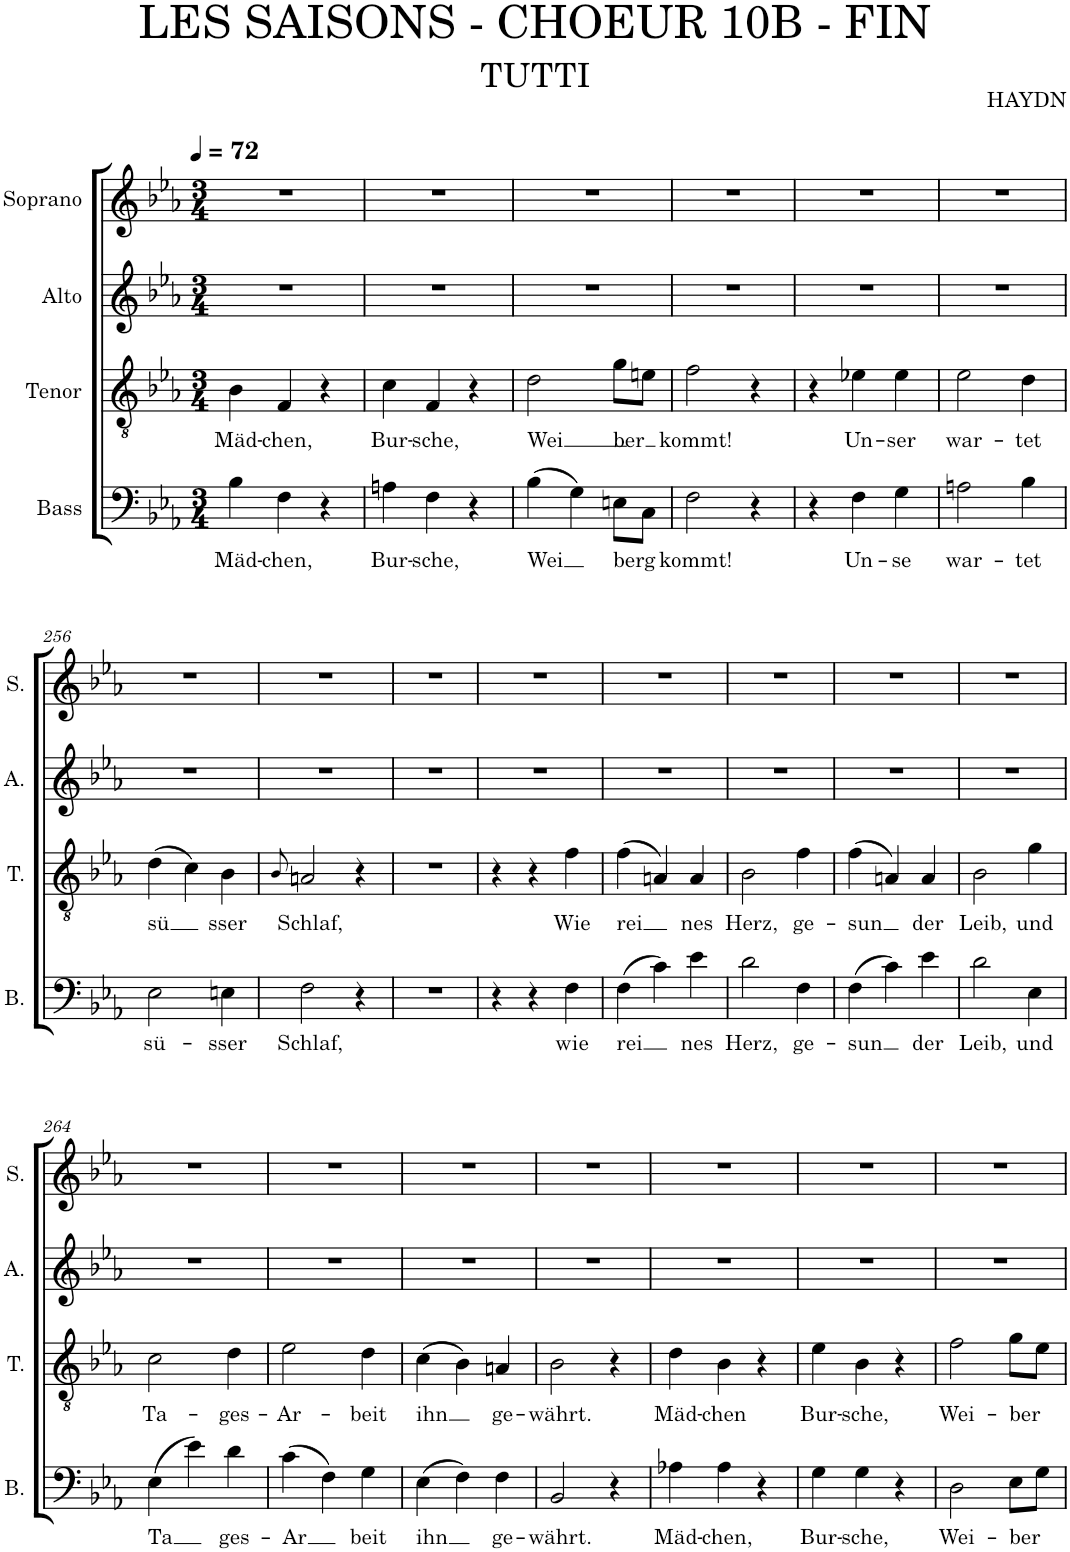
**kern	**text	**kern	**text	**kern	**kern
*part4	*part4	*part3	*part3	*part2	*part1
*staff4	*staff4	*staff3	*staff3	*staff2	*staff1
*I"Bass	*	*I"Tenor	*	*I"Alto	*I"Soprano
*I'B.	*	*I'T.	*	*I'A.	*I'S.
*clefF4	*	*clefGv2	*	*clefG2	*clefG2
*k[b-e-a-]	*	*k[b-e-a-]	*	*k[b-e-a-]	*k[b-e-a-]
*M3/4	*	*M3/4	*	*M3/4	*M3/4
*MM72	*	*MM72	*	*MM72	*MM72
=250	=250	=250	=250	=250	=250
!	!LO:LY:b	!	!LO:LY:b	!	!
4B-\	Mäd-	4B-\	Mäd-	2.r	2.r
!	!LO:LY:b	!	!LO:LY:b	!	!
4F\	-chen,	4F/	-chen,	.	.
4r	.	4r	.	.	.
=251	=251	=251	=251	=251	=251
!	!LO:LY:b	!	!LO:LY:b	!	!
4An\	Bur-	4c\	Bur-	2.r	2.r
!	!LO:LY:b	!	!LO:LY:b	!	!
4F\	-sche,	4F/	-sche,	.	.
4r	.	4r	.	.	.
=252	=252	=252	=252	=252	=252
!	!LO:LY:b	!	!LO:LY:b	!	!
(4B-\	Wei	2d\	Wei	2.r	2.r
4G\)	.	.	.	.	.
!	!LO:LY:b	!	!LO:LY:b	!	!
8En\L	berg	8g\L	ber	.	.
8C\J	.	8en\J	.	.	.
=253	=253	=253	=253	=253	=253
!	!LO:LY:b	!	!LO:LY:b	!	!
2F\	kommt!	2f\	kommt!	2.r	2.r
4r	.	4r	.	.	.
=254	=254	=254	=254	=254	=254
4r	.	4r	.	2.r	2.r
!	!LO:LY:b	!	!LO:LY:b	!	!
4F\	Un-	4e-X\	Un-	.	.
!	!LO:LY:b	!	!LO:LY:b	!	!
4G\	-se	4e-\	-ser	.	.
=255	=255	=255	=255	=255	=255
!	!LO:LY:b	!	!LO:LY:b	!	!
2An\	war-	2e-\	war-	2.r	2.r
!	!LO:LY:b	!	!LO:LY:b	!	!
4B-\	-tet	4d\	-tet	.	.
!!LO:LB:g=z
=256	=256	=256	=256	=256	=256
!	!LO:LY:b	!	!LO:LY:b	!	!
2E-\	sü-	(4d\	sü	2.r	2.r
.	.	4c\)	.	.	.
!	!LO:LY:b	!	!LO:LY:b	!	!
4En\	-sser	4B-\	sser	.	.
=257	=257	=257	=257	=257	=257
.	.	8qB-/	.	.	.
!	!LO:LY:b	!	!LO:LY:b	!	!
2F\	Schlaf,	2An/	Schlaf,	2.r	2.r
4r	.	4r	.	.	.
=258	=258	=258	=258	=258	=258
2.r	.	2.r	.	2.r	2.r
=259	=259	=259	=259	=259	=259
4r	.	4r	.	2.r	2.r
4r	.	4r	.	.	.
!	!LO:LY:b	!	!LO:LY:b	!	!
4F\	wie	4f\	Wie	.	.
=260	=260	=260	=260	=260	=260
!	!LO:LY:b	!	!LO:LY:b	!	!
(4F\	rei	(4f\	rei	2.r	2.r
4c\)	.	4An/)	.	.	.
!	!LO:LY:b	!	!LO:LY:b	!	!
4e-\	nes	4A/	nes	.	.
=261	=261	=261	=261	=261	=261
!	!LO:LY:b	!	!LO:LY:b	!	!
2d\	Herz,	2B-\	Herz,	2.r	2.r
!	!LO:LY:b	!	!LO:LY:b	!	!
4F\	ge-	4f\	ge-	.	.
=262	=262	=262	=262	=262	=262
!	!LO:LY:b	!	!LO:LY:b	!	!
(4F\	-sun	(4f\	-sun	2.r	2.r
4c\)	.	4An/)	.	.	.
!	!LO:LY:b	!	!LO:LY:b	!	!
4e-\	der	4A/	der	.	.
=263	=263	=263	=263	=263	=263
!	!LO:LY:b	!	!LO:LY:b	!	!
2d\	Leib,	2B-\	Leib,	2.r	2.r
!	!LO:LY:b	!	!LO:LY:b	!	!
4E-\	und	4g\	und	.	.
!!LO:LB:g=z
=264	=264	=264	=264	=264	=264
!	!LO:LY:b	!	!LO:LY:b	!	!
(4E-\	Ta	2c\	Ta-	2.r	2.r
4e-\)	.	.	.	.	.
!	!LO:LY:b	!	!LO:LY:b	!	!
4d\	ges-	4d\	-ges-	.	.
=265	=265	=265	=265	=265	=265
!	!LO:LY:b	!	!LO:LY:b	!	!
(4c\	-Ar	2e-\	-Ar-	2.r	2.r
4F\)	.	.	.	.	.
!	!LO:LY:b	!	!LO:LY:b	!	!
4G\	beit	4d\	-beit	.	.
=266	=266	=266	=266	=266	=266
!	!LO:LY:b	!	!LO:LY:b	!	!
(4E-\	ihn	(4c\	ihn	2.r	2.r
4F\)	.	4B-\)	.	.	.
!	!LO:LY:b	!	!LO:LY:b	!	!
4F\	ge-	4An/	ge-	.	.
=267	=267	=267	=267	=267	=267
!	!LO:LY:b	!	!LO:LY:b	!	!
2BB-/	-währt.	2B-\	-währt.	2.r	2.r
4r	.	4r	.	.	.
=268	=268	=268	=268	=268	=268
!	!LO:LY:b	!	!LO:LY:b	!	!
4A-X\	Mäd-	4d\	Mäd-	2.r	2.r
!	!LO:LY:b	!	!LO:LY:b	!	!
4A-\	-chen,	4B-\	chen	.	.
4r	.	4r	.	.	.
=269	=269	=269	=269	=269	=269
!	!LO:LY:b	!	!LO:LY:b	!	!
4G\	Bur-	4e-\	-Bur-	2.r	2.r
!	!LO:LY:b	!	!LO:LY:b	!	!
4G\	-sche,	4B-\	-sche,	.	.
4r	.	4r	.	.	.
=270	=270	=270	=270	=270	=270
!	!LO:LY:b	!	!LO:LY:b	!	!
2D\	Wei-	2f\	Wei-	2.r	2.r
!	!LO:LY:b	!	!LO:LY:b	!	!
8E-\L	-ber	8g\L	-ber	.	.
8G\J	.	8e-\J	.	.	.
=	=	=	=	=	=
*-	*-	*-	*-	*-	*-
